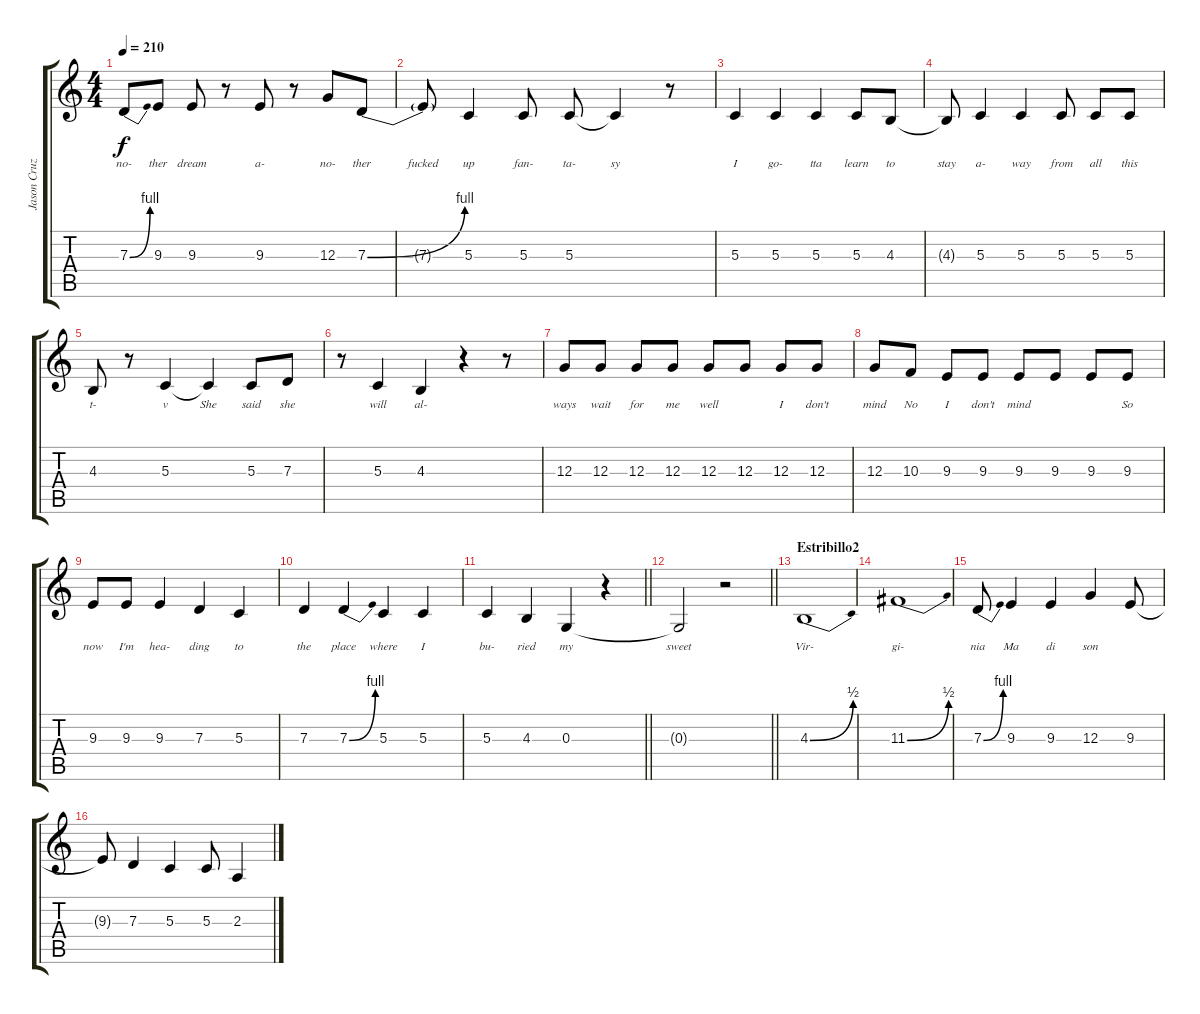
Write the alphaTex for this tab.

\track ("Jason Cruz" "Jason Cruz") {mute instrument lead6voice}
\staff {score tabs}
\tuning (E4 B3 G3 D3 A2 E2) {hide}
\ts (4 4)
\tempo 210
\clef g2
\ks c
7.3{be (bend 0 0 60 4)}.8{lyrics (0 "no-") lyrics (1 "") lyrics (2 "") lyrics (3 "") lyrics (4 "") dy f} 9.3.8{lyrics (0 "ther") lyrics (1 "") lyrics (2 "") lyrics (3 "") lyrics (4 "")} 9.3.8{lyrics (0 "dream") lyrics (1 "") lyrics (2 "") lyrics (3 "") lyrics (4 "")} r.8 9.3.8{lyrics (0 "a-") lyrics (1 "") lyrics (2 "") lyrics (3 "") lyrics (4 "")} r.8 12.3.8{lyrics (0 "no-") lyrics (1 "") lyrics (2 "") lyrics (3 "") lyrics (4 "")} 7.3{be (bend 0 0 60 4)}.8{lyrics (0 "ther") lyrics (1 "") lyrics (2 "") lyrics (3 "") lyrics (4 "")} |
7.3{t}.8{lyrics (0 "fucked") lyrics (1 "") lyrics (2 "") lyrics (3 "") lyrics (4 "")} 5.3.4{lyrics (0 "up") lyrics (1 "") lyrics (2 "") lyrics (3 "") lyrics (4 "")} 5.3.8{lyrics (0 "fan-") lyrics (1 "") lyrics (2 "") lyrics (3 "") lyrics (4 "")} 5.3.8{lyrics (0 "ta-") lyrics (1 "") lyrics (2 "") lyrics (3 "") lyrics (4 "")} 5.3{t}.4{lyrics (0 "sy") lyrics (1 "") lyrics (2 "") lyrics (3 "") lyrics (4 "")} r.8 |
5.3.4{lyrics (0 "I") lyrics (1 "") lyrics (2 "") lyrics (3 "") lyrics (4 "")} 5.3.4{lyrics (0 "go-") lyrics (1 "") lyrics (2 "") lyrics (3 "") lyrics (4 "")} 5.3.4{lyrics (0 "tta") lyrics (1 "") lyrics (2 "") lyrics (3 "") lyrics (4 "")} 5.3.8{lyrics (0 "learn") lyrics (1 "") lyrics (2 "") lyrics (3 "") lyrics (4 "")} 4.3.8{lyrics (0 "to") lyrics (1 "") lyrics (2 "") lyrics (3 "") lyrics (4 "")} |
4.3{t}.8{lyrics (0 "stay") lyrics (1 "") lyrics (2 "") lyrics (3 "") lyrics (4 "")} 5.3.4{lyrics (0 "a-") lyrics (1 "") lyrics (2 "") lyrics (3 "") lyrics (4 "")} 5.3.4{lyrics (0 "way") lyrics (1 "") lyrics (2 "") lyrics (3 "") lyrics (4 "")} 5.3.8{lyrics (0 "from") lyrics (1 "") lyrics (2 "") lyrics (3 "") lyrics (4 "")} 5.3.8{lyrics (0 "all") lyrics (1 "") lyrics (2 "") lyrics (3 "") lyrics (4 "")} 5.3.8{lyrics (0 "this") lyrics (1 "") lyrics (2 "") lyrics (3 "") lyrics (4 "")} |
4.3.8{lyrics (0 "t-") lyrics (1 "") lyrics (2 "") lyrics (3 "") lyrics (4 "")} r.8 5.3.4{lyrics (0 "v") lyrics (1 "") lyrics (2 "") lyrics (3 "") lyrics (4 "")} 5.3{t}.4{lyrics (0 "She") lyrics (1 "") lyrics (2 "") lyrics (3 "") lyrics (4 "")} 5.3.8{lyrics (0 "said") lyrics (1 "") lyrics (2 "") lyrics (3 "") lyrics (4 "")} 7.3.8{lyrics (0 "she") lyrics (1 "") lyrics (2 "") lyrics (3 "") lyrics (4 "")} |
r.8 5.3.4{lyrics (0 "will") lyrics (1 "") lyrics (2 "") lyrics (3 "") lyrics (4 "")} 4.3.4{lyrics (0 "al-") lyrics (1 "") lyrics (2 "") lyrics (3 "") lyrics (4 "")} r.4 r.8 |
12.3.8{lyrics (0 "ways") lyrics (1 "") lyrics (2 "") lyrics (3 "") lyrics (4 "")} 12.3.8{lyrics (0 "wait") lyrics (1 "") lyrics (2 "") lyrics (3 "") lyrics (4 "")} 12.3.8{lyrics (0 "for") lyrics (1 "") lyrics (2 "") lyrics (3 "") lyrics (4 "")} 12.3.8{lyrics (0 "me") lyrics (1 "") lyrics (2 "") lyrics (3 "") lyrics (4 "")} 12.3.8{lyrics (0 "well") lyrics (1 "") lyrics (2 "") lyrics (3 "") lyrics (4 "")} 12.3.8{lyrics (0 "") lyrics (1 "") lyrics (2 "") lyrics (3 "") lyrics (4 "")} 12.3.8{lyrics (0 "I") lyrics (1 "") lyrics (2 "") lyrics (3 "") lyrics (4 "")} 12.3.8{lyrics (0 "don't") lyrics (1 "") lyrics (2 "") lyrics (3 "") lyrics (4 "")} |
12.3.8{lyrics (0 "mind") lyrics (1 "") lyrics (2 "") lyrics (3 "") lyrics (4 "")} 10.3.8{lyrics (0 "No") lyrics (1 "") lyrics (2 "") lyrics (3 "") lyrics (4 "")} 9.3.8{lyrics (0 "I") lyrics (1 "") lyrics (2 "") lyrics (3 "") lyrics (4 "")} 9.3.8{lyrics (0 "don't") lyrics (1 "") lyrics (2 "") lyrics (3 "") lyrics (4 "")} 9.3.8{lyrics (0 "mind") lyrics (1 "") lyrics (2 "") lyrics (3 "") lyrics (4 "")} 9.3.8{lyrics (0 "") lyrics (1 "") lyrics (2 "") lyrics (3 "") lyrics (4 "")} 9.3.8{lyrics (0 "") lyrics (1 "") lyrics (2 "") lyrics (3 "") lyrics (4 "")} 9.3.8{lyrics (0 "So") lyrics (1 "") lyrics (2 "") lyrics (3 "") lyrics (4 "")} |
9.3.8{lyrics (0 "now") lyrics (1 "") lyrics (2 "") lyrics (3 "") lyrics (4 "")} 9.3.8{lyrics (0 "I'm") lyrics (1 "") lyrics (2 "") lyrics (3 "") lyrics (4 "")} 9.3.4{lyrics (0 "hea-") lyrics (1 "") lyrics (2 "") lyrics (3 "") lyrics (4 "")} 7.3.4{lyrics (0 "ding") lyrics (1 "") lyrics (2 "") lyrics (3 "") lyrics (4 "")} 5.3.4{lyrics (0 "to") lyrics (1 "") lyrics (2 "") lyrics (3 "") lyrics (4 "")} |
7.3.4{lyrics (0 "the") lyrics (1 "") lyrics (2 "") lyrics (3 "") lyrics (4 "")} 7.3{be (bend 0 0 60 4)}.4{lyrics (0 "place") lyrics (1 "") lyrics (2 "") lyrics (3 "") lyrics (4 "")} 5.3.4{lyrics (0 "where") lyrics (1 "") lyrics (2 "") lyrics (3 "") lyrics (4 "")} 5.3.4{lyrics (0 "I") lyrics (1 "") lyrics (2 "") lyrics (3 "") lyrics (4 "")} |
\barLineRight lightlight
5.3.4{lyrics (0 "bu-") lyrics (1 "") lyrics (2 "") lyrics (3 "") lyrics (4 "")} 4.3.4{lyrics (0 "ried") lyrics (1 "") lyrics (2 "") lyrics (3 "") lyrics (4 "")} 0.3.4{lyrics (0 "my") lyrics (1 "") lyrics (2 "") lyrics (3 "") lyrics (4 "")} r.4 |
\barLineRight lightlight
0.3{t}.2{lyrics (0 "sweet") lyrics (1 "") lyrics (2 "") lyrics (3 "") lyrics (4 "")} r.2 |
\section ("" "Estribillo2")
4.3{be (bend 0 0 60 2)}.1{lyrics (0 "Vir-") lyrics (1 "") lyrics (2 "") lyrics (3 "") lyrics (4 "")} |
11.3{be (bend 0 0 60 2)}.1{lyrics (0 "gi-") lyrics (1 "") lyrics (2 "") lyrics (3 "") lyrics (4 "")} |
7.3{be (bend 0 0 60 4)}.8{lyrics (0 "nia") lyrics (1 "") lyrics (2 "") lyrics (3 "") lyrics (4 "")} 9.3.4{lyrics (0 "Ma") lyrics (1 "") lyrics (2 "") lyrics (3 "") lyrics (4 "")} 9.3.4{lyrics (0 "di") lyrics (1 "") lyrics (2 "") lyrics (3 "") lyrics (4 "")} 12.3.4{lyrics (0 "son") lyrics (1 "") lyrics (2 "") lyrics (3 "") lyrics (4 "")} 9.3.8 |
9.3{t}.8 7.3.4 5.3.4 5.3.8 2.3.4
